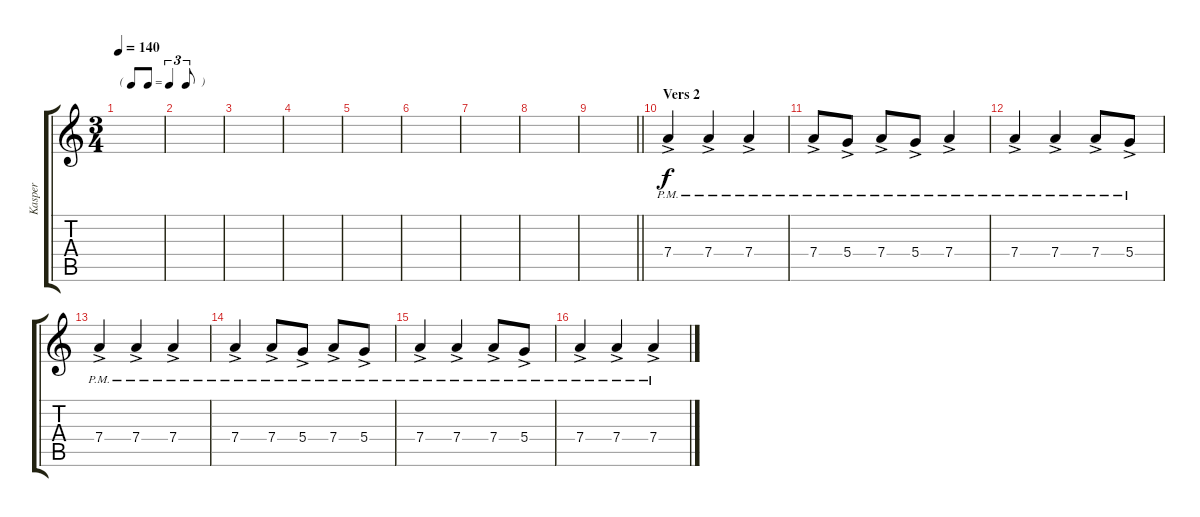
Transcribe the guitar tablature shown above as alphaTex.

\track ("Kasper" "Kasper") {instrument electricguitarjazz}
\staff {score tabs}
\tuning (E4 B3 G3 D3 A2 E2) {hide}
\ts (3 4)
\tf triplet8th
\tempo 140
\clef g2
\ks c
|
|
|
|
|
|
|
|
\barLineRight lightlight
|
\section ("" "Vers 2")
7.4{ac pm}.4 7.4{ac pm}.4 7.4{ac pm}.4 |
7.4{ac pm}.8 5.4{ac pm}.8 7.4{ac pm}.8 5.4{ac pm}.8 7.4{ac pm}.4 |
7.4{ac pm}.4 7.4{ac pm}.4 7.4{ac pm}.8 5.4{ac pm}.8 |
7.4{ac pm}.4 7.4{ac pm}.4 7.4{ac pm}.4 |
7.4{ac pm}.4 7.4{ac pm}.8 5.4{ac pm}.8 7.4{ac pm}.8 5.4{ac pm}.8 |
7.4{ac pm}.4 7.4{ac pm}.4 7.4{ac pm}.8 5.4{ac pm}.8 |
7.4{ac pm}.4 7.4{ac pm}.4 7.4{ac pm}.4
